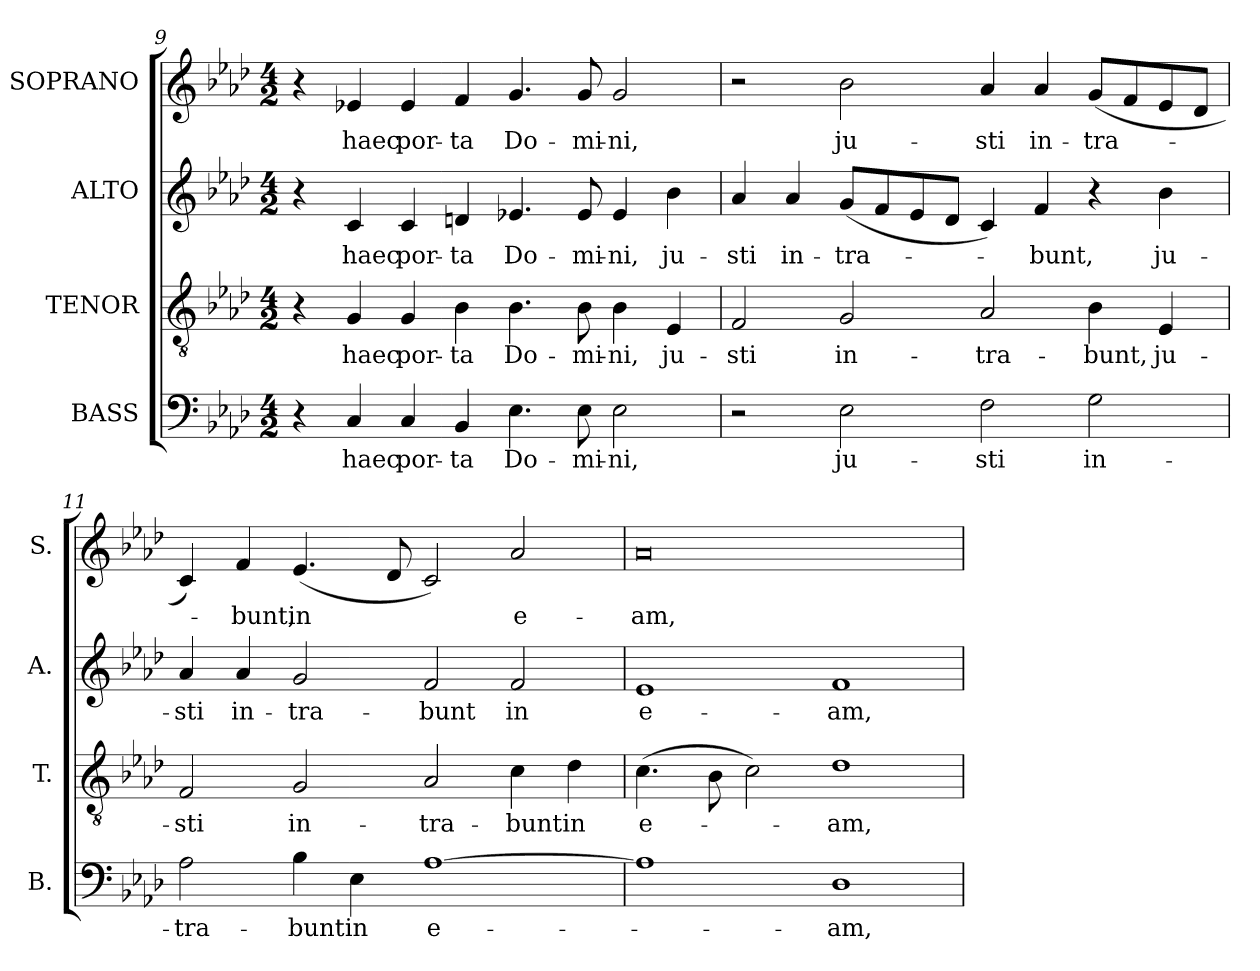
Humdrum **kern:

**kern	**text	**kern	**text	**kern	**text	**kern	**text
*part4	*part4	*part3	*part3	*part2	*part2	*part1	*part1
*staff4	*staff4	*staff3	*staff3	*staff2	*staff2	*staff1	*staff1
*I"BASS	*	*I"TENOR	*	*I"ALTO	*	*I"SOPRANO	*
*I'B.	*	*I'T.	*	*I'A.	*	*I'S.	*
*clefF4	*	*clefGv2	*	*clefG2	*	*clefG2	*
*	*	*ITrd7c12	*	*	*	*	*
*k[b-e-a-d-]	*	*k[b-e-a-d-]	*	*k[b-e-a-d-]	*	*k[b-e-a-d-]	*
*A-:	*	*A-:	*	*A-:	*	*A-:	*
*M4/2	*	*M4/2	*	*M4/2	*	*M4/2	*
=9	=9	=9	=9	=9	=9	=9	=9
4r	.	4r	.	4r	.	4r	.
!	!LO:LY:b:color=#000000	!	!	!	!	!	!
!	!	!	!LO:LY:b:color=#000000	!	!	!	!
!	!	!	!	!	!LO:LY:b:color=#000000	!	!
!	!	!	!	!	!	!	!LO:LY:b:color=#000000
4Ci/	haec	4GGi/	haec	4ci/	haec	4e-Xi/	haec
!	!LO:LY:b:color=#000000	!	!	!	!	!	!
!	!	!	!LO:LY:b:color=#000000	!	!	!	!
!	!	!	!	!	!LO:LY:b:color=#000000	!	!
!	!	!	!	!	!	!	!LO:LY:b:color=#000000
4Ci/	por-	4GGi/	por-	4ci/	por-	4e-i/	por-
!	!LO:LY:b:color=#000000	!	!	!	!	!	!
!	!	!	!LO:LY:b:color=#000000	!	!	!	!
!	!	!	!	!	!LO:LY:b:color=#000000	!	!
!	!	!	!	!	!	!	!LO:LY:b:color=#000000
4BB-i/	-ta	4BB-i\	-ta	4dni/	-ta	4fi/	-ta
!	!LO:LY:b:color=#000000	!	!	!	!	!	!
!	!	!	!LO:LY:b:color=#000000	!	!	!	!
!	!	!	!	!	!LO:LY:b:color=#000000	!	!
!	!	!	!	!	!	!	!LO:LY:b:color=#000000
4.E-i\	Do-	4.BB-i\	Do-	4.e-Xi/	Do-	4.gi/	Do-
!	!LO:LY:b:color=#000000	!	!	!	!	!	!
!	!	!	!LO:LY:b:color=#000000	!	!	!	!
!	!	!	!	!	!LO:LY:b:color=#000000	!	!
!	!	!	!	!	!	!	!LO:LY:b:color=#000000
8E-i\	-mi-	8BB-i\	-mi-	8e-i/	-mi-	8gi/	-mi-
!	!LO:LY:b:color=#000000	!	!	!	!	!	!
!	!	!	!LO:LY:b:color=#000000	!	!	!	!
!	!	!	!	!	!LO:LY:b:color=#000000	!	!
!	!	!	!	!	!	!	!LO:LY:b:color=#000000
2E-i\	-ni,	4BB-i\	-ni,	4e-i/	-ni,	2gi/	-ni,
!	!	!	!LO:LY:b:color=#000000	!	!	!	!
!	!	!	!	!	!LO:LY:b:color=#000000	!	!
.	.	4EE-i/	ju-	4b-i\	ju-	.	.
=10	=10	=10	=10	=10	=10	=10	=10
!	!	!	!LO:LY:b:color=#000000	!	!	!	!
!	!	!	!	!	!LO:LY:b:color=#000000	!	!
2r	.	2FFi/	-sti	4a-i/	-sti	2r	.
!	!	!	!	!	!LO:LY:b:color=#000000	!	!
.	.	.	.	4a-i/	in-	.	.
!	!LO:LY:b:color=#000000	!	!	!	!	!	!
!	!	!	!LO:LY:b:color=#000000	!	!	!	!
!	!	!	!	!	!LO:LY:b:color=#000000	!	!
!	!	!	!	!	!	!	!LO:LY:b:color=#000000
2E-i\	ju-	2GGi/	in-	(8gi/L	-tra-	2b-i\	ju-
.	.	.	.	8fi/	.	.	.
.	.	.	.	8e-i/	.	.	.
.	.	.	.	8d-i/J	.	.	.
!	!LO:LY:b:color=#000000	!	!	!	!	!	!
!	!	!	!LO:LY:b:color=#000000	!	!	!	!
!	!	!	!	!	!	!	!LO:LY:b:color=#000000
2Fi\	-sti	2AA-i/	-tra-	4ci/)	.	4a-i/	-sti
!	!	!	!	!	!LO:LY:b:color=#000000	!	!
!	!	!	!	!	!	!	!LO:LY:b:color=#000000
.	.	.	.	4fi/	-bunt,	4a-i/	in-
!	!LO:LY:b:color=#000000	!	!	!	!	!	!
!	!	!	!LO:LY:b:color=#000000	!	!	!	!
!	!	!	!	!	!	!	!LO:LY:b:color=#000000
2Gi\	in-	4BB-i\	-bunt,	4r	.	(8gi/L	-tra-
.	.	.	.	.	.	8fi/	.
!	!	!	!LO:LY:b:color=#000000	!	!	!	!
!	!	!	!	!	!LO:LY:b:color=#000000	!	!
.	.	4EE-i/	ju-	4b-i\	ju-	8e-i/	.
.	.	.	.	.	.	8d-i/J	.
!!LO:LB:g=z
=11	=11	=11	=11	=11	=11	=11	=11
!	!LO:LY:b:color=#000000	!	!	!	!	!	!
!	!	!	!LO:LY:b:color=#000000	!	!	!	!
!	!	!	!	!	!LO:LY:b:color=#000000	!	!
2A-i\	-tra-	2FFi/	-sti	4a-i/	-sti	4ci/)	.
!	!	!	!	!	!LO:LY:b:color=#000000	!	!
!	!	!	!	!	!	!	!LO:LY:b:color=#000000
.	.	.	.	4a-i/	in-	4fi/	-bunt,
!	!LO:LY:b:color=#000000	!	!	!	!	!	!
!	!	!	!LO:LY:b:color=#000000	!	!	!	!
!	!	!	!	!	!LO:LY:b:color=#000000	!	!
!	!	!	!	!	!	!	!LO:LY:b:color=#000000
4B-i\	-bunt	2GGi/	in-	2gi/	-tra-	(4.e-i/	in
!	!LO:LY:b:color=#000000	!	!	!	!	!	!
4E-i\	in	.	.	.	.	.	.
.	.	.	.	.	.	8d-i/	.
!	!LO:LY:b:color=#000000	!	!	!	!	!	!
!	!	!	!LO:LY:b:color=#000000	!	!	!	!
!	!	!	!	!	!LO:LY:b:color=#000000	!	!
[1A-i	e-	2AA-i/	-tra-	2fi/	-bunt	2ci/)	.
!	!	!	!LO:LY:b:color=#000000	!	!	!	!
!	!	!	!	!	!LO:LY:b:color=#000000	!	!
!	!	!	!	!	!	!	!LO:LY:b:color=#000000
.	.	4Ci\	-bunt	2fi/	in	2a-i/	e-
!	!	!	!LO:LY:b:color=#000000	!	!	!	!
.	.	4D-i\	in	.	.	.	.
=12	=12	=12	=12	=12	=12	=12	=12
!	!	!	!LO:LY:b:color=#000000	!	!	!	!
!	!	!	!	!	!LO:LY:b:color=#000000	!	!
!	!	!	!	!	!	!	!LO:LY:b:color=#000000
1A-i]	.	(4.Ci\	e-	1e-i	e-	0a-i	-am,
.	.	8BB-i\	.	.	.	.	.
.	.	2Ci\)	.	.	.	.	.
!	!LO:LY:b:color=#000000	!	!	!	!	!	!
!	!	!	!LO:LY:b:color=#000000	!	!	!	!
!	!	!	!	!	!LO:LY:b:color=#000000	!	!
1D-i	-am,	1D-i	-am,	1fi	-am,	.	.
=	=	=	=	=	=	=	=
*-	*-	*-	*-	*-	*-	*-	*-
